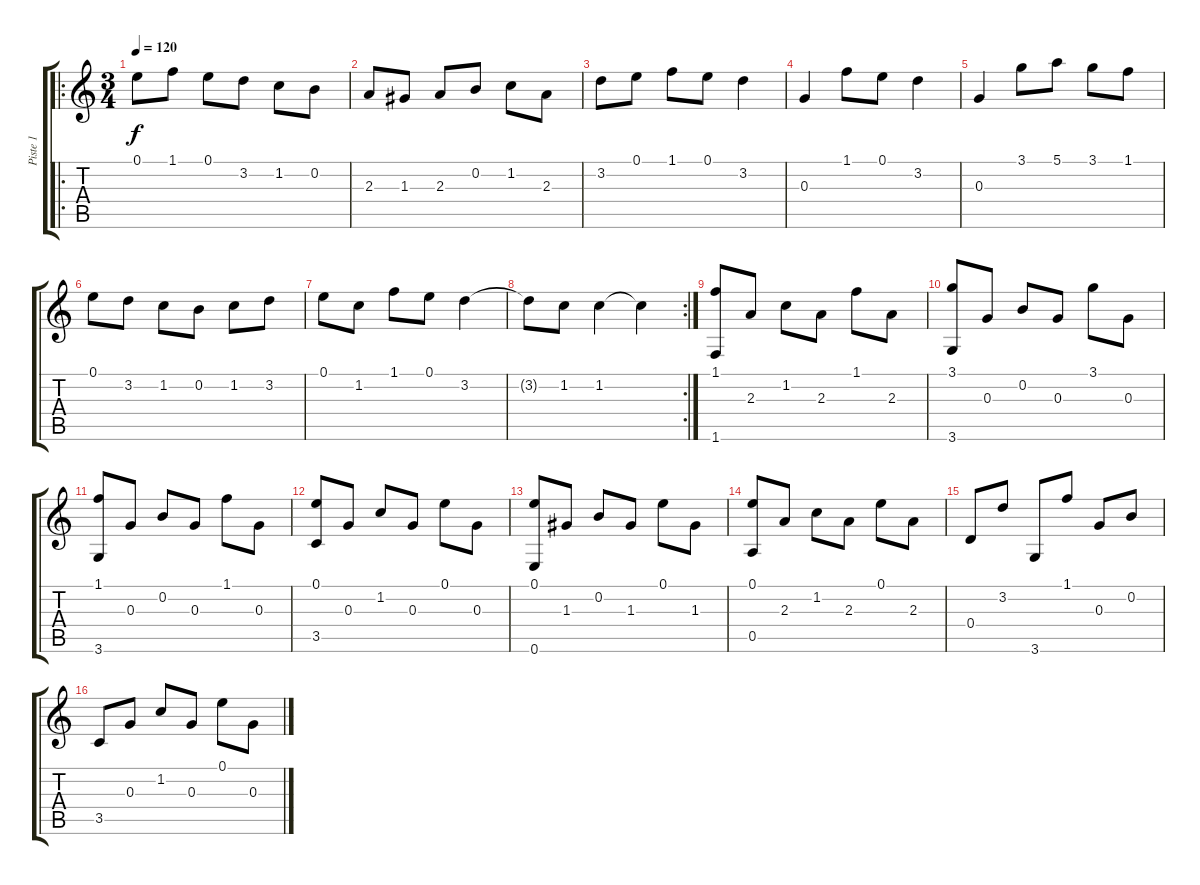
\track ("Piste 1" "Piste 1") {instrument acousticguitarnylon}
\staff {score tabs}
\tuning (E4 B3 G3 D3 A2 E2) {hide}
\ro
\ts (3 4)
\tempo 120
\clef g2
\ks c
0.1.8{dy f instrument acousticguitarnylon} 1.1.8 0.1.8 3.2.8 1.2.8 0.2.8 |
2.3.8 1.3.8 2.3.8 0.2.8 1.2.8 2.3.8 |
3.2.8 0.1.8 1.1.8 0.1.8 3.2.4 |
0.3.4 1.1.8 0.1.8 3.2.4 |
0.3.4 3.1.8 5.1.8 3.1.8 1.1.8 |
0.1.8 3.2.8 1.2.8 0.2.8 1.2.8 3.2.8 |
0.1.8 1.2.8 1.1.8 0.1.8 3.2.4 |
\rc 2
3.2{t}.8 1.2.8 1.2.4 1.2{t}.4 |
(1.1 1.6).8 2.3.8 1.2.8 2.3.8 1.1.8 2.3.8 |
(3.1 3.6).8 0.3.8 0.2.8 0.3.8 3.1.8 0.3.8 |
(1.1 3.6).8 0.3.8 0.2.8 0.3.8 1.1.8 0.3.8 |
(0.1 3.5).8 0.3.8 1.2.8 0.3.8 0.1.8 0.3.8 |
(0.1 0.6).8 1.3.8 0.2.8 1.3.8 0.1.8 1.3.8 |
(0.1 0.5).8 2.3.8 1.2.8 2.3.8 0.1.8 2.3.8 |
0.4.8 3.2.8 3.6.8 1.1.8 0.3.8 0.2.8 |
3.5.8 0.3.8 1.2.8 0.3.8 0.1.8 0.3.8
